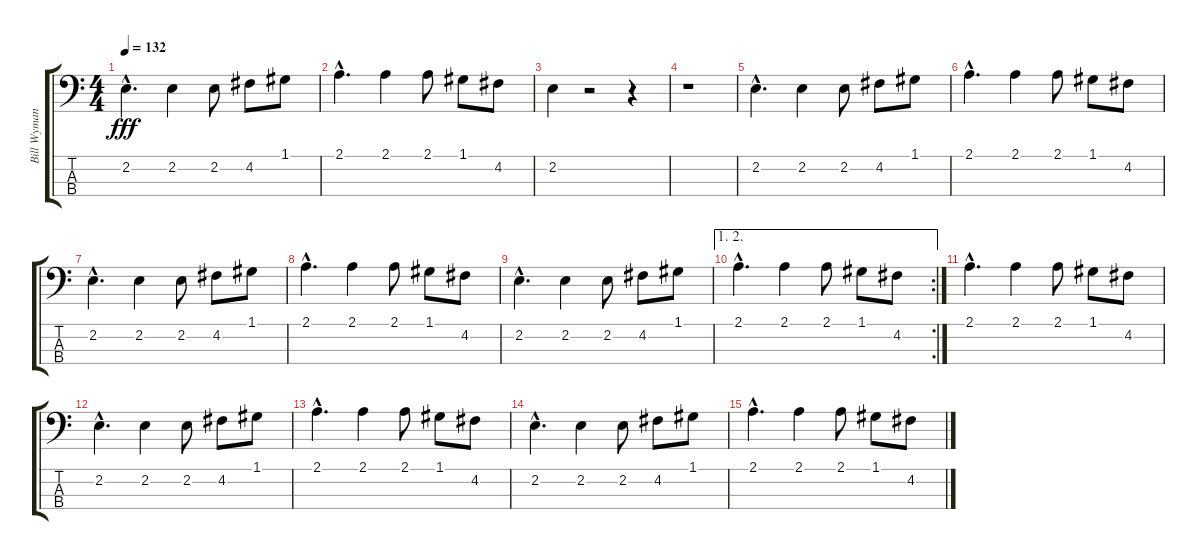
\track ("Bill Wyman" "Bill Wyman") {instrument electricbasspick}
\staff {score tabs}
\tuning (G2 D2 A1 E1) {hide}
\ts (4 4)
\tempo 132
\clef f4
\ks c
2.2{hac}.4{d txt " " dy fff} 2.2.4{txt " "} 2.2.8{txt " "} 4.2.8{txt " "} 1.1.8{txt " "} |
2.1{hac}.4{d} 2.1.4 2.1.8 1.1.8 4.2.8 |
2.2.4{txt " "} r.2{txt " "} r.4{txt " "} |
r.1 |
2.2{hac}.4{d txt " "} 2.2.4{txt " "} 2.2.8{txt " "} 4.2.8{txt " "} 1.1.8{txt " "} |
2.1{hac}.4{d} 2.1.4 2.1.8 1.1.8 4.2.8 |
2.2{hac}.4{d txt " "} 2.2.4{txt " "} 2.2.8{txt " "} 4.2.8{txt " "} 1.1.8{txt " "} |
2.1{hac}.4{d} 2.1.4 2.1.8 1.1.8 4.2.8 |
2.2{hac}.4{d txt " "} 2.2.4{txt " "} 2.2.8{txt " "} 4.2.8{txt " "} 1.1.8{txt " "} |
\ae (1 2)
\rc 2
2.1{hac}.4{d} 2.1.4 2.1.8 1.1.8 4.2.8 |
2.1{hac}.4{d} 2.1.4 2.1.8 1.1.8 4.2.8 |
2.2{hac}.4{d txt " "} 2.2.4{txt " "} 2.2.8{txt " "} 4.2.8{txt " "} 1.1.8{txt " "} |
2.1{hac}.4{d} 2.1.4 2.1.8 1.1.8 4.2.8 |
2.2{hac}.4{d txt " "} 2.2.4{txt " "} 2.2.8{txt " "} 4.2.8{txt " "} 1.1.8{txt " "} |
2.1{hac}.4{d} 2.1.4 2.1.8 1.1.8 4.2.8
